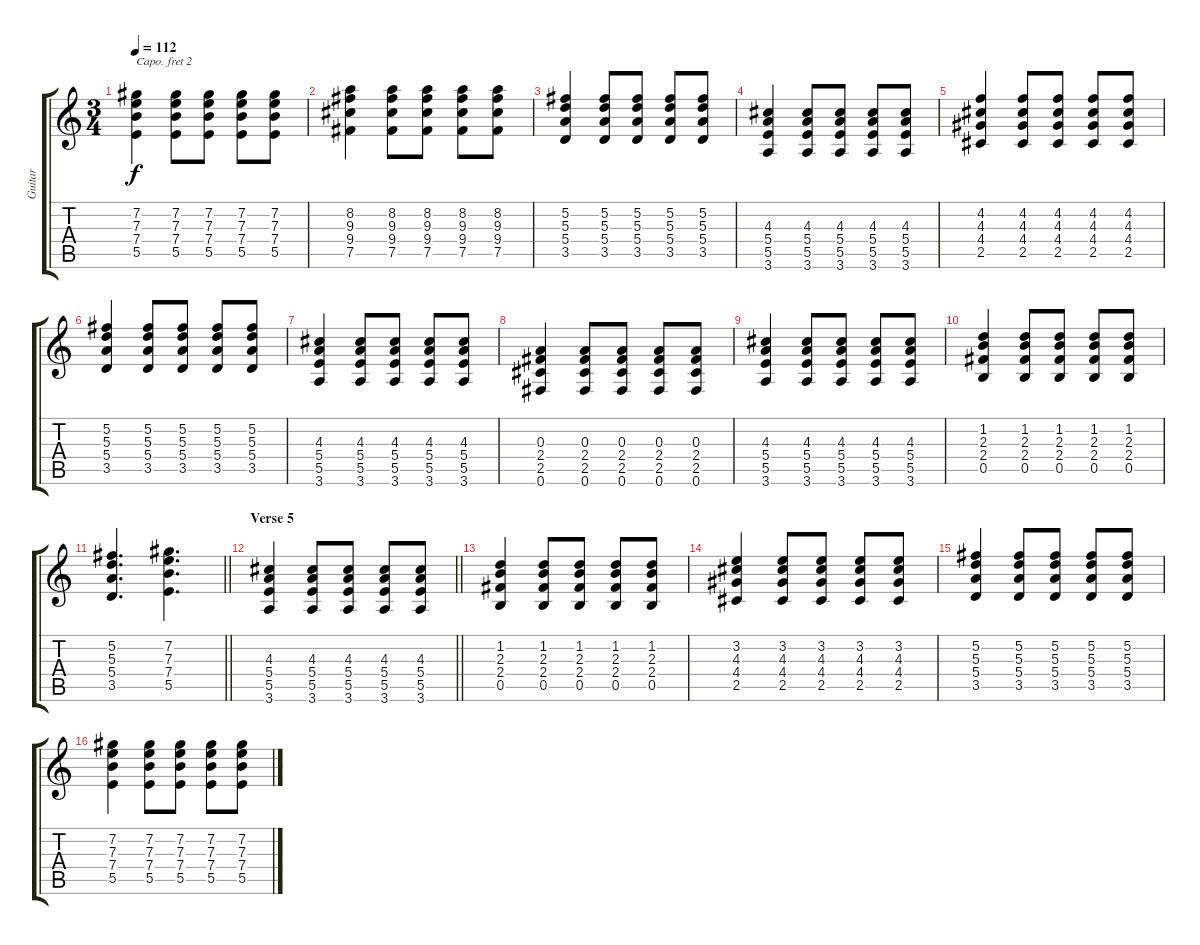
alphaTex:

\track ("Guitar" "Guitar") {instrument electricguitarclean}
\staff {score tabs}
\capo 2
\tuning (E4 B3 G3 D3 A2 E2) {hide}
\ts (3 4)
\tempo 112
\clef g2
\ks c
(7.2 7.3 7.4 5.5).4{dy f} (7.2 7.3 7.4 5.5).8 (7.2 7.3 7.4 5.5).8 (7.2 7.3 7.4 5.5).8 (7.2 7.3 7.4 5.5).8 |
(8.2 9.3 9.4 7.5).4 (8.2 9.3 9.4 7.5).8 (8.2 9.3 9.4 7.5).8 (8.2 9.3 9.4 7.5).8 (8.2 9.3 9.4 7.5).8 |
(5.2 5.3 5.4 3.5).4 (5.2 5.3 5.4 3.5).8 (5.2 5.3 5.4 3.5).8 (5.2 5.3 5.4 3.5).8 (5.2 5.3 5.4 3.5).8 |
(4.3 5.4 5.5 3.6).4 (4.3 5.4 5.5 3.6).8 (4.3 5.4 5.5 3.6).8 (4.3 5.4 5.5 3.6).8 (4.3 5.4 5.5 3.6).8 |
(4.2 4.3 4.4 2.5).4 (4.2 4.3 4.4 2.5).8 (4.2 4.3 4.4 2.5).8 (4.2 4.3 4.4 2.5).8 (4.2 4.3 4.4 2.5).8 |
(5.2 5.3 5.4 3.5).4 (5.2 5.3 5.4 3.5).8 (5.2 5.3 5.4 3.5).8 (5.2 5.3 5.4 3.5).8 (5.2 5.3 5.4 3.5).8 |
(4.3 5.4 5.5 3.6).4 (4.3 5.4 5.5 3.6).8 (4.3 5.4 5.5 3.6).8 (4.3 5.4 5.5 3.6).8 (4.3 5.4 5.5 3.6).8 |
(0.3 2.4 2.5 0.6).4 (0.3 2.4 2.5 0.6).8 (0.3 2.4 2.5 0.6).8 (0.3 2.4 2.5 0.6).8 (0.3 2.4 2.5 0.6).8 |
(4.3 5.4 5.5 3.6).4 (4.3 5.4 5.5 3.6).8 (4.3 5.4 5.5 3.6).8 (4.3 5.4 5.5 3.6).8 (4.3 5.4 5.5 3.6).8 |
(1.2 2.3 2.4 0.5).4 (1.2 2.3 2.4 0.5).8 (1.2 2.3 2.4 0.5).8 (1.2 2.3 2.4 0.5).8 (1.2 2.3 2.4 0.5).8 |
\barLineRight lightlight
(5.2 5.3 5.4 3.5).4{d} (7.2 7.3 7.4 5.5).4{d} |
\section ("" "Verse 5")
\barLineRight lightlight
(4.3 5.4 5.5 3.6).4 (4.3 5.4 5.5 3.6).8 (4.3 5.4 5.5 3.6).8 (4.3 5.4 5.5 3.6).8 (4.3 5.4 5.5 3.6).8 |
\section ("" "")
(1.2 2.3 2.4 0.5).4 (1.2 2.3 2.4 0.5).8 (1.2 2.3 2.4 0.5).8 (1.2 2.3 2.4 0.5).8 (1.2 2.3 2.4 0.5).8 |
(3.2 4.3 4.4 2.5).4 (3.2 4.3 4.4 2.5).8 (3.2 4.3 4.4 2.5).8 (3.2 4.3 4.4 2.5).8 (3.2 4.3 4.4 2.5).8 |
(5.2 5.3 5.4 3.5).4 (5.2 5.3 5.4 3.5).8 (5.2 5.3 5.4 3.5).8 (5.2 5.3 5.4 3.5).8 (5.2 5.3 5.4 3.5).8 |
(7.2 7.3 7.4 5.5).4 (7.2 7.3 7.4 5.5).8 (7.2 7.3 7.4 5.5).8 (7.2 7.3 7.4 5.5).8 (7.2 7.3 7.4 5.5).8
